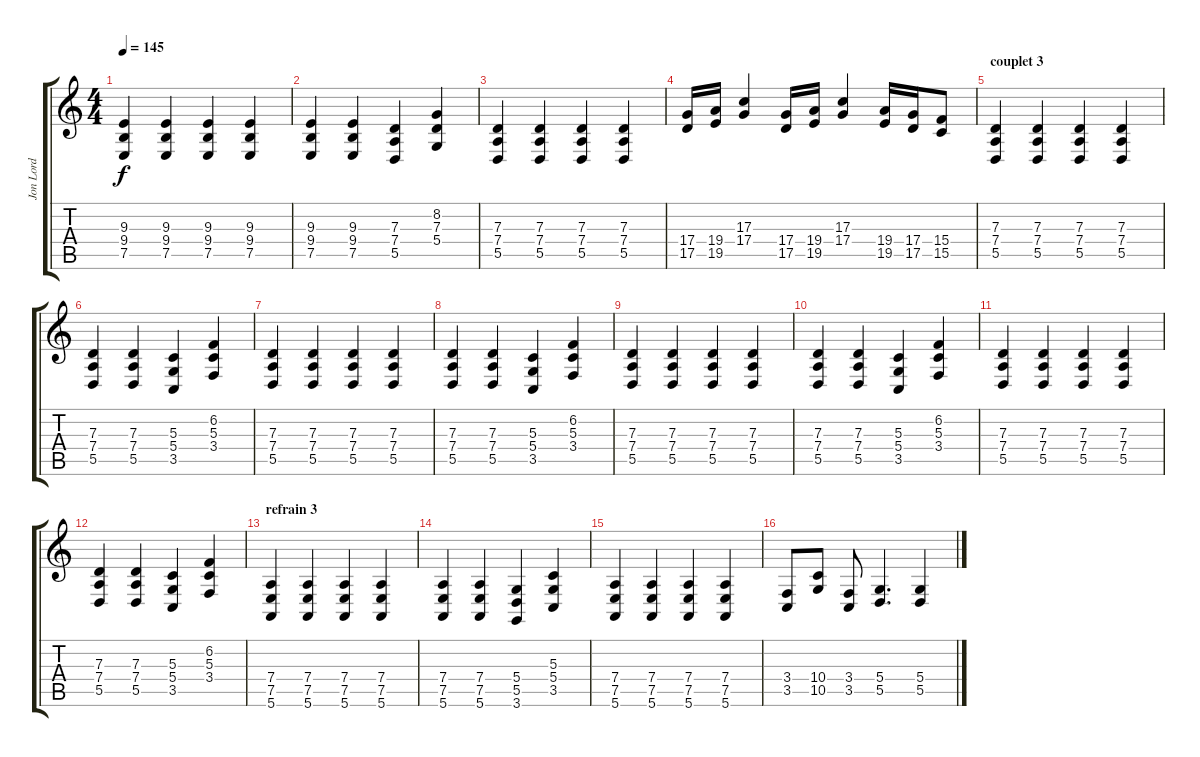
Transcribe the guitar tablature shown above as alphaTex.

\track ("Jon Lord" "Jon Lord") {instrument drawbarorgan}
\staff {score tabs}
\tuning (E4 B3 G3 D3 A2 E2) {hide}
\ts (4 4)
\tempo 145
\clef g2
\ks c
(9.3 9.4 7.5).4{dy f} (9.3 9.4 7.5).4 (9.3 9.4 7.5).4 (9.3 9.4 7.5).4 |
(9.3 9.4 7.5).4 (9.3 9.4 7.5).4 (7.3 7.4 5.5).4 (8.2 7.3 5.4).4 |
(7.3 7.4 5.5).4 (7.3 7.4 5.5).4 (7.3 7.4 5.5).4 (7.3 7.4 5.5).4 |
(17.4 17.5).16 (19.4 19.5).16 (17.3 17.4).4 (17.4 17.5).16 (19.4 19.5).16 (17.3 17.4).4 (19.4 19.5).16 (17.4 17.5).16 (15.4 15.5).8 |
\section ("" "couplet 3")
(7.3 7.4 5.5).4 (7.3 7.4 5.5).4 (7.3 7.4 5.5).4 (7.3 7.4 5.5).4 |
(7.3 7.4 5.5).4 (7.3 7.4 5.5).4 (5.3 5.4 3.5).4 (6.2 5.3 3.4).4 |
(7.3 7.4 5.5).4 (7.3 7.4 5.5).4 (7.3 7.4 5.5).4 (7.3 7.4 5.5).4 |
(7.3 7.4 5.5).4 (7.3 7.4 5.5).4 (5.3 5.4 3.5).4 (6.2 5.3 3.4).4 |
(7.3 7.4 5.5).4 (7.3 7.4 5.5).4 (7.3 7.4 5.5).4 (7.3 7.4 5.5).4 |
(7.3 7.4 5.5).4 (7.3 7.4 5.5).4 (5.3 5.4 3.5).4 (6.2 5.3 3.4).4 |
(7.3 7.4 5.5).4 (7.3 7.4 5.5).4 (7.3 7.4 5.5).4 (7.3 7.4 5.5).4 |
(7.3 7.4 5.5).4 (7.3 7.4 5.5).4 (5.3 5.4 3.5).4 (6.2 5.3 3.4).4 |
\section ("" "refrain 3")
(7.4 7.5 5.6).4 (7.4 7.5 5.6).4 (7.4 7.5 5.6).4 (7.4 7.5 5.6).4 |
(7.4 7.5 5.6).4 (7.4 7.5 5.6).4 (5.4 5.5 3.6).4 (5.3 5.4 3.5).4 |
(7.4 7.5 5.6).4 (7.4 7.5 5.6).4 (7.4 7.5 5.6).4 (7.4 7.5 5.6).4 |
(3.4 3.5).8 (10.4 10.5).8 (3.4 3.5).8 (5.4 5.5).4{d} (5.4 5.5).4
